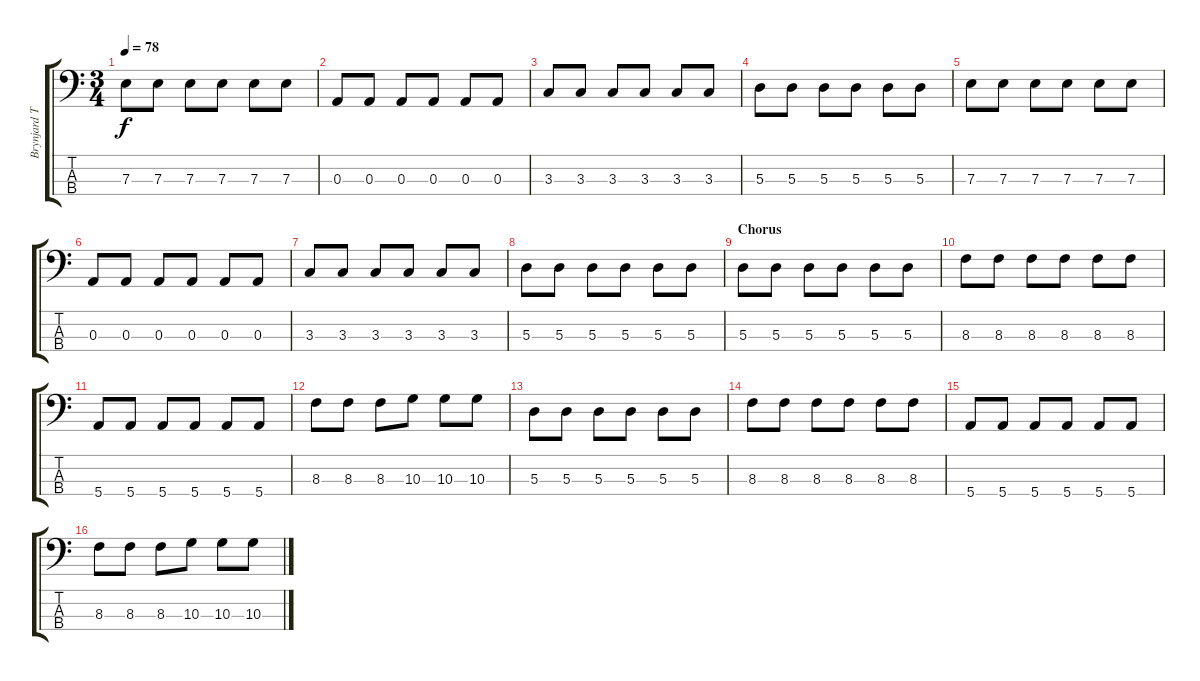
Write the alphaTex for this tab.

\track ("Brynjard Tristan" "Brynjard T") {instrument electricbassfinger}
\staff {score tabs}
\tuning (G2 D2 A1 E1) {hide}
\ts (3 4)
\tempo 78
\clef f4
\ks c
7.3.8{dy f volume 9} 7.3.8 7.3.8 7.3.8 7.3.8 7.3.8 |
0.3.8 0.3.8 0.3.8 0.3.8 0.3.8 0.3.8 |
3.3.8 3.3.8 3.3.8 3.3.8 3.3.8 3.3.8 |
5.3.8 5.3.8 5.3.8 5.3.8 5.3.8 5.3.8 |
7.3.8 7.3.8 7.3.8 7.3.8 7.3.8 7.3.8 |
0.3.8 0.3.8 0.3.8 0.3.8 0.3.8 0.3.8 |
3.3.8 3.3.8 3.3.8 3.3.8 3.3.8 3.3.8 |
5.3.8 5.3.8 5.3.8 5.3.8 5.3.8 5.3.8 |
\section ("" "Chorus")
5.3.8{volume 10} 5.3.8 5.3.8 5.3.8 5.3.8 5.3.8 |
8.3.8 8.3.8 8.3.8 8.3.8 8.3.8 8.3.8 |
5.4.8 5.4.8 5.4.8 5.4.8 5.4.8 5.4.8 |
8.3.8 8.3.8 8.3.8 10.3.8 10.3.8 10.3.8 |
5.3.8 5.3.8 5.3.8 5.3.8 5.3.8 5.3.8 |
8.3.8 8.3.8 8.3.8 8.3.8 8.3.8 8.3.8 |
5.4.8 5.4.8 5.4.8 5.4.8 5.4.8 5.4.8 |
8.3.8 8.3.8 8.3.8 10.3.8 10.3.8 10.3.8
